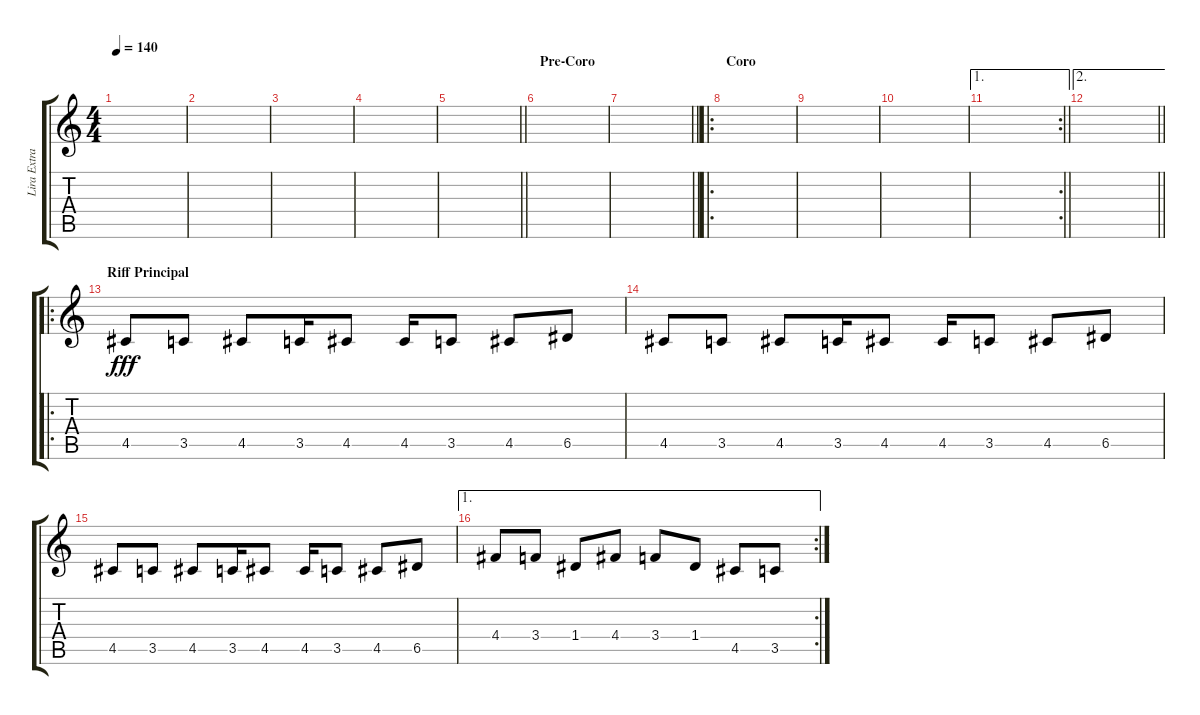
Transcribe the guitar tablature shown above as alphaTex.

\track ("Lira Extra" "Lira Extra") {instrument overdrivenguitar}
\staff {score tabs}
\tuning (E4 B3 G3 D3 A2 E2) {hide}
\ts (4 4)
\tempo 140
\clef g2
\ks c
|
|
|
|
\barLineRight lightlight
|
\section ("" "Pre-Coro")
|
\barLineRight lightlight
|
\ro
\section ("" "Coro")
|
|
|
\ae 1
\rc 2
\barLineRight lightlight
|
\ae 2
\barLineRight lightlight
|
\ro
\section ("" "Riff Principal")
4.5.8{dy fff} 3.5.8 4.5.8 3.5.16 4.5.8 4.5.16 3.5.8 4.5.8 6.5.8 |
4.5.8 3.5.8 4.5.8 3.5.16 4.5.8 4.5.16 3.5.8 4.5.8 6.5.8 |
4.5.8 3.5.8 4.5.8 3.5.16 4.5.8 4.5.16 3.5.8 4.5.8 6.5.8 |
\ae 1
\rc 2
4.4.8 3.4.8 1.4.8 4.4.8 3.4.8 1.4.8 4.5.8 3.5.8
